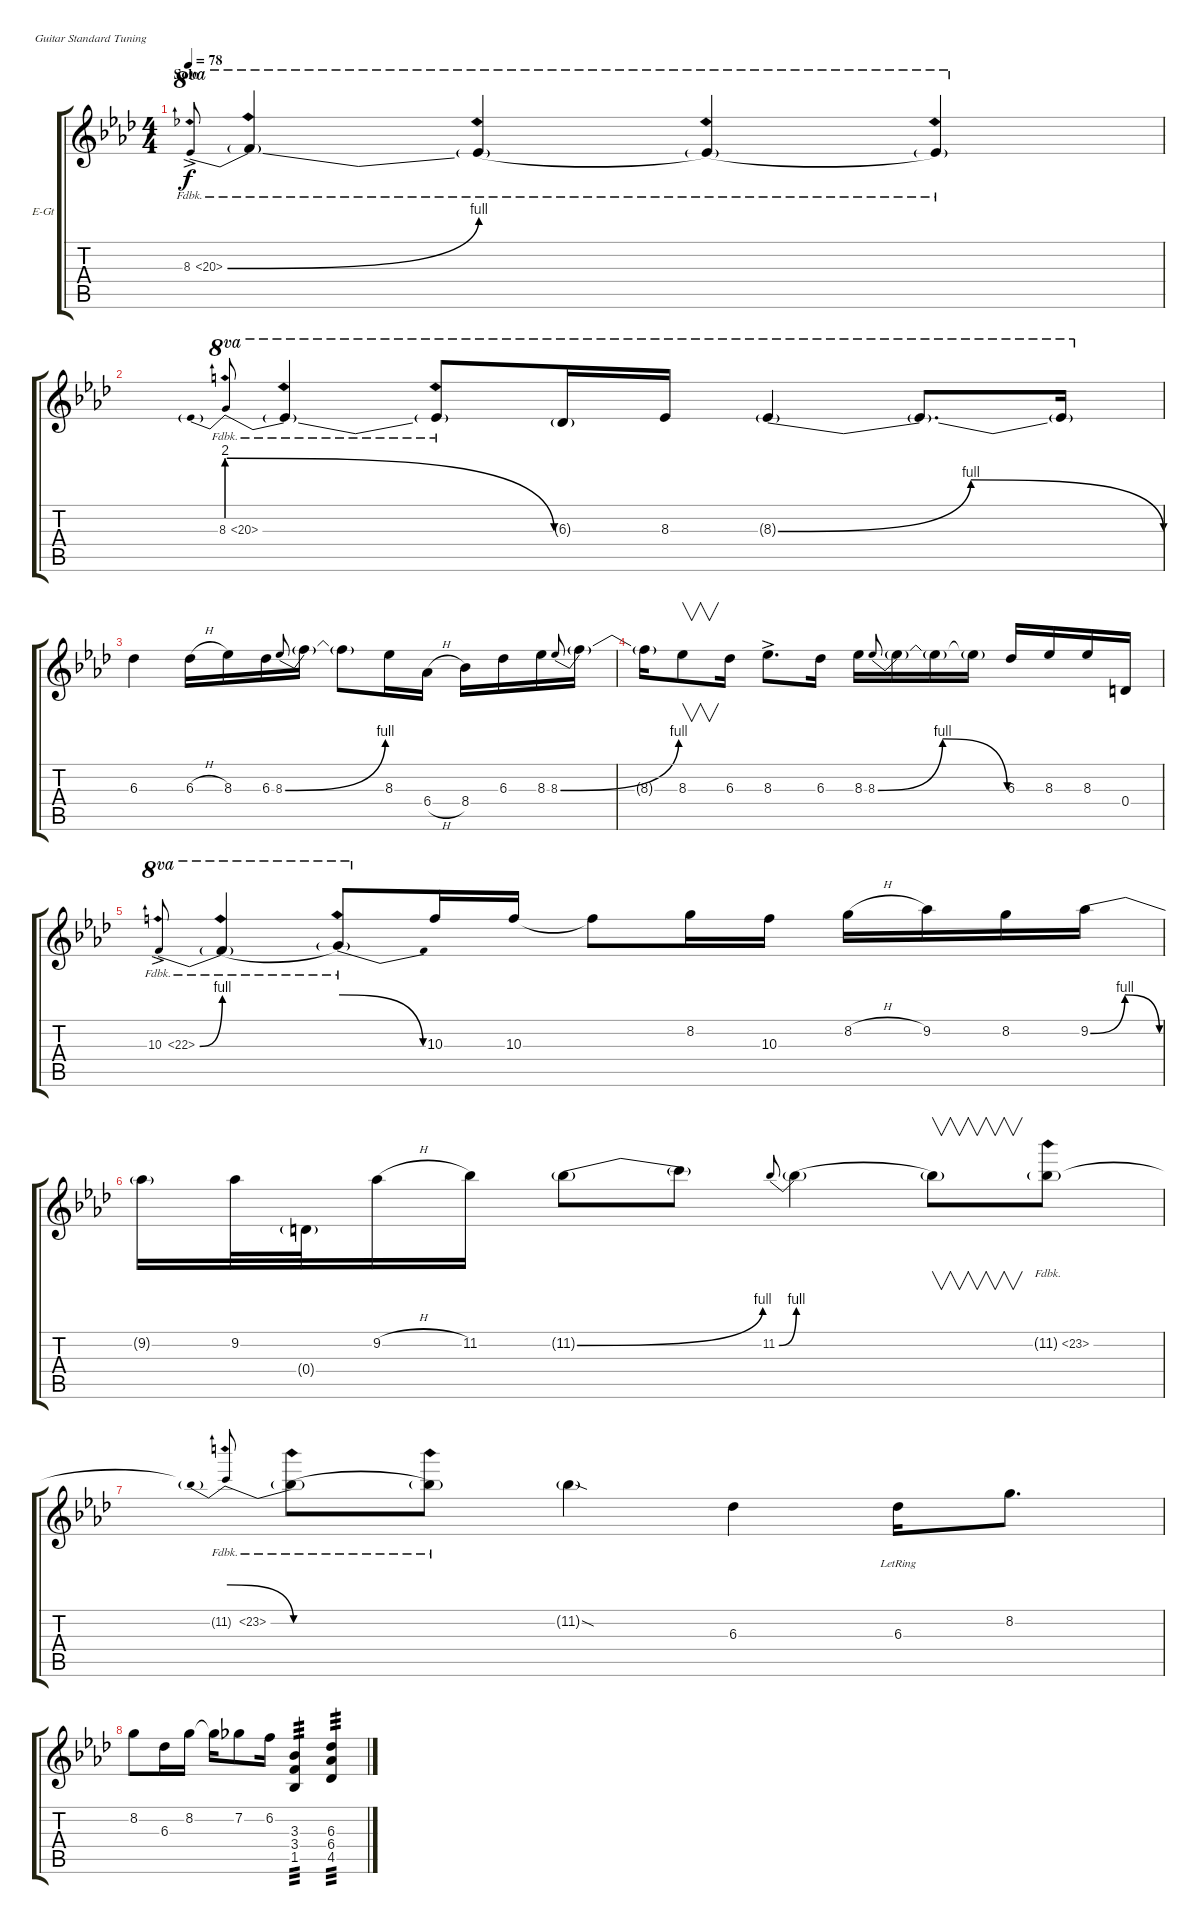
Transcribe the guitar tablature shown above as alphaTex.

\defaultSystemsLayout 4
\bracketExtendMode groupsimilarinstruments
\firstSystemTrackNameOrientation horizontal
\otherSystemsTrackNameOrientation horizontal
\track ("Electric Guitar" "E-Gt") {instrument distortionguitar}
\staff {score tabs}
\tuning (E4 B3 G3 D3 A2 E2)
\ts (4 4)
\section ("" "Solo")
\tempo 78
\clef g2
\scale
1.07692
\ks ab
8.3{be (bend 0 0 15 4) fh 12 ac}.8{ot 8va gr onbeat dy f} 8.3{fh 12 t}.4{ot 8va} 8.3{be (hold 0 0 60 0) fh 12 t}.4{ot 8va} 8.3{be (hold 0 0 60 0) fh 12 t}.4{ot 8va} 8.3{be (hold 0 0 60 0) fh 12 t}.4{ot 8va} |
\scale
0.923077 8.3{be (prebendrelease 0 8 15 0) fh 12}.8{ot 8va gr onbeat} 8.3{fh 12 t}.4{ot 8va} 8.3{fh 12 t}.8{ot 8va} 6.3{g}.16{ot 8va} 8.3.16{ot 8va} 8.3{be (bendrelease 0 0 10.2 4 20.4 4 59.4 0) g}.4{ot 8va} 8.3{t}.8{d ot 8va} 8.3{t}.16{ot 8va} |
\scale
1.07692 6.3.4 6.3{h}.16 8.3.16 6.3.16 8.3{be (bend 0 0 15 4)}.8{gr onbeat} 8.3{t}.16 8.3{t}.8 8.3.16 6.4{h}.16 8.4.16 6.3.16 8.3.16 8.3{be (bend 0 0 15 4)}.8{gr onbeat} 8.3{t}.16 |
\scale
0.923077 8.3{t}.16 8.3.8{v} 6.3.16 8.3{ac}.8{d} 6.3.16 8.3.16 8.3{be (bendrelease 0 0 10.2 4 20.4 4 30 0)}.8{gr onbeat} 8.3{t}.16 8.3{t}.16 8.3{t}.16 6.3.16 8.3.16 8.3.16 0.4.16 |
\scale
1.07692 10.3{be (bend 0 0 15 4) fh 12 ac}.8{ot 8va gr onbeat} 10.3{be (hold 0 0 60 0) fh 12 t}.4{ot 8va} 10.3{be (release 0 4 15 0) fh 12 t}.8{ot 8va} 10.3.16 10.3.16 10.3{t}.8 8.2.16 10.3.16 8.2{h}.16 9.2.16 8.2.16 9.2{be (bendrelease 0 0 10.2 4 20.4 4 30 0)}.16 |
\scale
0.923077 9.2{t}.16 9.2.32 0.4{g}.32 9.2{h}.16 11.2.16 11.2{be (bend 0 0 15 4) g}.8 11.2{t}.8 11.2{be (bend 0 0 15 4)}.8{gr onbeat} 11.2{be (hold 0 0 60 0) t}.4 11.2{be (hold 0 0 60 0) t}.8{v} 11.2{fh 12 g}.8 |
\scale
1.07692 11.2{be (prebendrelease 0 4 59.4 0) fh 12 t}.8{gr onbeat} 11.2{be (hold 0 0 60 0) fh 12 t}.8 11.2{be (hold 0 0 60 0) fh 12 t}.8 11.2{sod g}.4 6.3.4 6.3{lr}.16 8.2.8{d} |
\scale
0.923077 8.2.8 6.3.16 8.2.16 8.2{t}.16 7.2.8 6.2.16 (1.5 3.4 3.3).4{tp 3} (4.5 6.4 6.3).4{tp 3}
